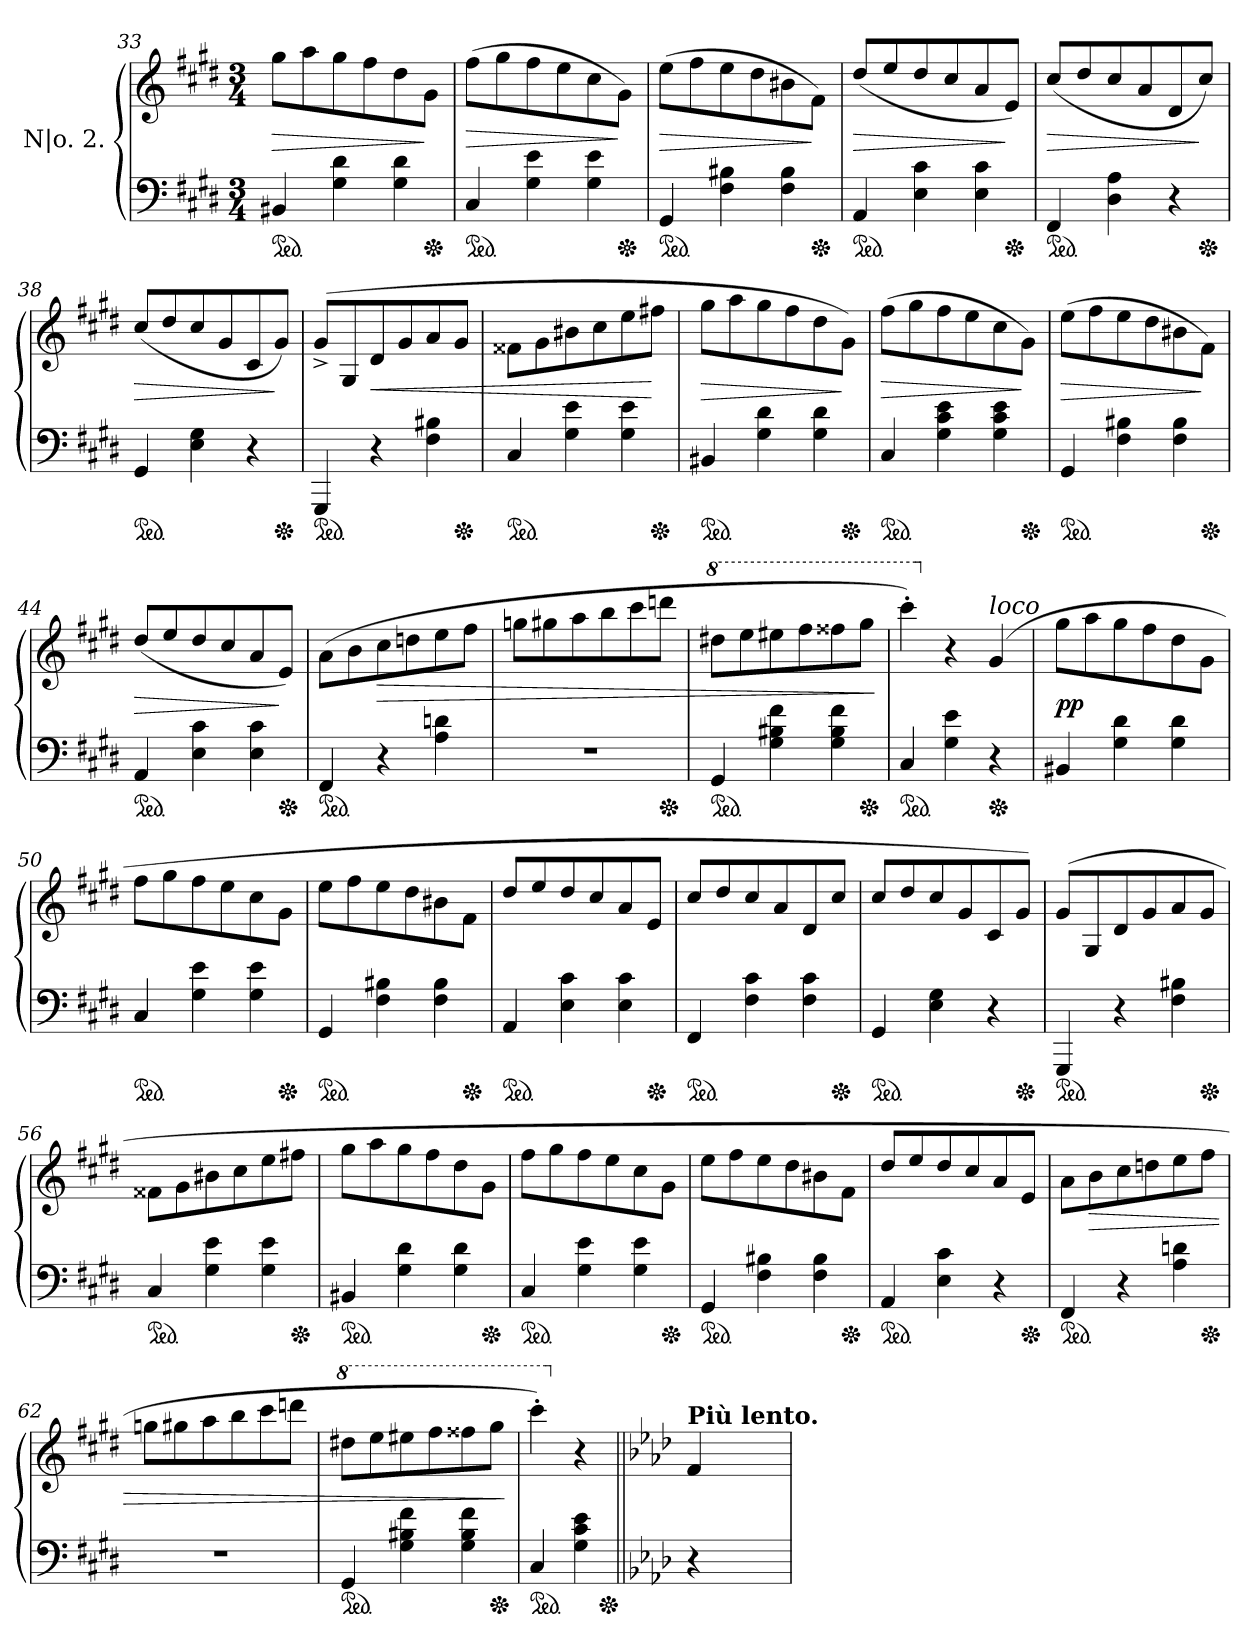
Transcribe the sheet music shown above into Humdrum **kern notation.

**kern	**kern	**dynam
*part1	*part1	*part1
*staff2	*staff1	*staff1/2
*I"N|o. 2.	*	*
*clefF4	*clefG2	*
*k[f#c#g#d#]	*k[f#c#g#d#]	*
*c#:	*c#:	*
*M3/4	*M3/4	*
*ped	*	*
=33	=33	=33
4BB#X	8gg#L	>
.	8aa	.
4G# 4d#	8gg#	.
.	8ff#	.
4G# 4d#	8dd#	.
*Xped	*	*
.	8g#J	]
=34	=34	=34
*ped	*	*
4C#	(>8ff#L	>
.	8gg#	.
4G# 4e	8ff#	.
.	8ee	.
4G# 4e	8cc#	.
*Xped	*	*
.	8g#J)	]
=35	=35	=35
*ped	*	*
4GG#	(>8eeL	>
.	8ff#	.
4F# 4B#X	8ee	.
.	8dd#	.
4F# 4B#	8b#X	.
*Xped	*	*
.	8f#J)	]
=36	=36	=36
*ped	*	*
4AA	(>8dd#L	>
.	8ee	.
4E 4c#	8dd#	.
.	8cc#	.
4E 4c#	8a	.
*Xped	*	*
.	8eJ)	]
=37	=37	=37
*ped	*	*
4FF#	(<8cc#/L	>
.	8dd#	.
4D# 4A	8cc#	.
.	8a	.
4r	8d#	.
*Xped	*	*
.	8cc#J)	]
=38	=38	=38
*ped	*	*
4GG#	(<8cc#L	>
.	8dd#	.
4E 4G#	8cc#	.
.	8g#	.
4r	8c#	.
*Xped	*	*
.	8g#J)	]
=39	=39	=39
*ped	*	*
4GGG#	(>8g#^<L	.
.	8G#	.
4r	8d#	<
.	8g#	.
4F# 4B#X	8a	.
*Xped	*	*
.	8g#J	.
=40	=40	=40
*ped	*	*
4C#	8f##XL	.
.	8g#	.
4G# 4e	8b#X	.
.	8cc#	.
4G# 4e	8ee	.
*Xped	*	*
.	8ff#XJ	[
=41	=41	=41
*ped	*	*
4BB#X	8gg#L	>
.	8aa	.
4G# 4d#	8gg#	.
.	8ff#	.
4G# 4d#	8dd#	.
*Xped	*	*
.	8g#J)	]
=42	=42	=42
*ped	*	*
4C#	(>8ff#L	>
.	8gg#	.
4G# 4c# 4e	8ff#	.
.	8ee	.
4G# 4c# 4e	8cc#	.
*Xped	*	*
.	8g#J)	]
=43	=43	=43
*ped	*	*
4GG#	(>8eeL	>
.	8ff#	.
4F# 4B#X	8ee	.
.	8dd#	.
4F# 4B#	8b#X	.
*Xped	*	*
.	8f#J)	]
=44	=44	=44
*ped	*	*
4AA	(>8dd#L	>
.	8ee	.
4E 4c#	8dd#	.
.	8cc#	.
4E 4c#	8a	.
*Xped	*	*
.	8eJ)	]
=45	=45	=45
*ped	*	*
4FF#	(>8aL	.
.	8b	.
4r	8cc#	>
.	8ddn	.
4A 4dn	8ee	.
.	8ff#J	.
=46	=46	=46
2.r	8ggnL	.
.	8gg#X	.
.	8aa	.
.	8bb	.
.	8ccc#	.
*Xped	*	*
.	8dddnJ	.
=47	=47	=47
*	*8va	*
*ped	*	*
4GG#	8ddd#XL	.
.	8eee	.
4G# 4B#X 4f#	8eee#X	.
.	8fff#	.
4G# 4B# 4f#	8fff##X	.
*Xped	*	*
.	8ggg#J	.
.	.	]
=48	=48	=48
*ped	*	*
4C#/	4cccc#'>)	.
*	*X8va	*
4G# 4e	4r	.
!	!LO:TX:a:i:t=loco	!
*Xped	*	*
4r	(>4g#	.
=49	=49	=49
4BB#X	8gg#L	pp
.	8aa	.
4G# 4d#	8gg#	.
.	8ff#	.
4G# 4d#	8dd#	.
.	8g#J	.
=50	=50	=50
*ped	*	*
4C#/	8ff#L	.
.	8gg#	.
4G# 4e	8ff#	.
.	8ee	.
4G# 4e	8cc#	.
*Xped	*	*
.	8g#J	.
=51	=51	=51
*ped	*	*
4GG#	8eeL	.
.	8ff#	.
4F# 4B#X	8ee	.
.	8dd#	.
4F# 4B#	8b#X	.
*Xped	*	*
.	8f#J	.
=52	=52	=52
*ped	*	*
4AA	8dd#L	.
.	8ee	.
4E 4c#	8dd#	.
.	8cc#	.
4E 4c#	8a	.
*Xped	*	*
.	8eJ	.
=53	=53	=53
*ped	*	*
4FF#	8cc#L	.
.	8dd#	.
4F# 4c#	8cc#	.
.	8a	.
4F# 4c#	8d#	.
*Xped	*	*
.	8cc#J	.
=54	=54	=54
*ped	*	*
4GG#	8cc#L	.
.	8dd#	.
4E 4G#	8cc#	.
.	8g#	.
4r	8c#	.
*Xped	*	*
.	8g#J)	.
=55	=55	=55
*ped	*	*
4GGG#	(>8g#L	.
.	8G#	.
4r	8d#	.
.	8g#	.
4F# 4B#X	8a	.
*Xped	*	*
.	8g#J	.
=56	=56	=56
*ped	*	*
4C#	8f##X\L	.
.	8g#	.
4G# 4e	8b#X	.
.	8cc#	.
4G# 4e	8ee	.
*Xped	*	*
.	8ff#XJ	.
=57	=57	=57
*ped	*	*
4BB#X	8gg#L	.
.	8aa	.
4G# 4d#	8gg#	.
.	8ff#	.
4G# 4d#	8dd#	.
*Xped	*	*
.	8g#J	.
=58	=58	=58
*ped	*	*
4C#	8ff#L	.
.	8gg#	.
4G# 4e	8ff#	.
.	8ee	.
4G# 4e	8cc#	.
*Xped	*	*
.	8g#J	.
=59	=59	=59
*ped	*	*
4GG#	8eeL	.
.	8ff#	.
4F# 4B#X	8ee	.
.	8dd#	.
4F# 4B#	8b#X	.
*Xped	*	*
.	8f#J	.
=60	=60	=60
*ped	*	*
4AA	8dd#L	.
.	8ee	.
4E 4c#	8dd#	.
.	8cc#	.
4r	8a	.
*Xped	*	*
.	8eJ	.
=61	=61	=61
*ped	*	*
4FF#	8aL	.
.	8b	>
4r	8cc#	.
.	8ddn	.
4A 4dn	8ee	.
*Xped	*	*
.	8ff#J	.
=62	=62	=62
2.rF	8ggnL	.
.	8gg#X	.
.	8aa	.
.	8bb	.
.	8ccc#	.
.	8dddnJ	.
=63	=63	=63
*	*8va	*
*ped	*	*
4GG#	8ddd#XL	.
.	8eee	.
4G# 4B#X 4f#	8eee#X	.
.	8fff#	.
4G# 4B# 4f#	8fff##X	.
*Xped	*	*
.	8ggg#J	.
.	.	]
=64	=64	=64
*ped	*	*
4C#	4cccc#'>)	.
*	*X8va	*
4G# 4c# 4e	4r	.
*Xped	*	*
=||	=||	=||
*k[b-e-a-d-]	*k[b-e-a-d-]	*
!	!LO:TX:a:B:t=Più lento.	!
4r	4f	.
=	=	=
*-	*-	*-
